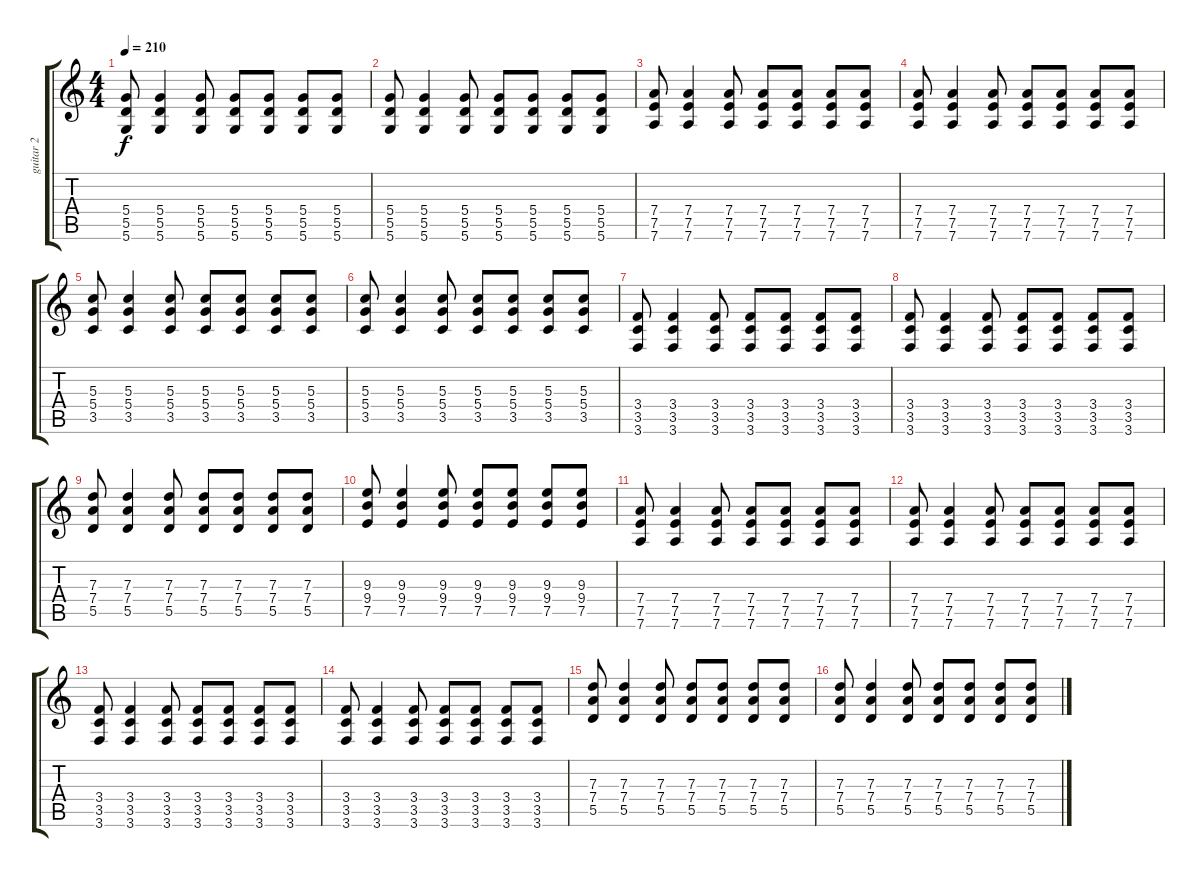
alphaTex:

\track ("guitar 2" "guitar 2") {instrument distortionguitar}
\staff {score tabs}
\tuning (E4 B3 G3 D3 A2 D2) {hide}
\ts (4 4)
\tempo 210
\clef g2
\ks c
(5.4 5.5 5.6).8{dy f} (5.4 5.5 5.6).4 (5.4 5.5 5.6).8 (5.4 5.5 5.6).8 (5.4 5.5 5.6).8 (5.4 5.5 5.6).8 (5.4 5.5 5.6).8 |
(5.4 5.5 5.6).8 (5.4 5.5 5.6).4 (5.4 5.5 5.6).8 (5.4 5.5 5.6).8 (5.4 5.5 5.6).8 (5.4 5.5 5.6).8 (5.4 5.5 5.6).8 |
(7.4 7.5 7.6).8 (7.4 7.5 7.6).4 (7.4 7.5 7.6).8 (7.4 7.5 7.6).8 (7.4 7.5 7.6).8 (7.4 7.5 7.6).8 (7.4 7.5 7.6).8 |
(7.4 7.5 7.6).8 (7.4 7.5 7.6).4 (7.4 7.5 7.6).8 (7.4 7.5 7.6).8 (7.4 7.5 7.6).8 (7.4 7.5 7.6).8 (7.4 7.5 7.6).8 |
(5.3 5.4 3.5).8 (5.3 5.4 3.5).4 (5.3 5.4 3.5).8 (5.3 5.4 3.5).8 (5.3 5.4 3.5).8 (5.3 5.4 3.5).8 (5.3 5.4 3.5).8 |
(5.3 5.4 3.5).8 (5.3 5.4 3.5).4 (5.3 5.4 3.5).8 (5.3 5.4 3.5).8 (5.3 5.4 3.5).8 (5.3 5.4 3.5).8 (5.3 5.4 3.5).8 |
(3.4 3.5 3.6).8 (3.4 3.5 3.6).4 (3.4 3.5 3.6).8 (3.4 3.5 3.6).8 (3.4 3.5 3.6).8 (3.4 3.5 3.6).8 (3.4 3.5 3.6).8 |
(3.4 3.5 3.6).8 (3.4 3.5 3.6).4 (3.4 3.5 3.6).8 (3.4 3.5 3.6).8 (3.4 3.5 3.6).8 (3.4 3.5 3.6).8 (3.4 3.5 3.6).8 |
(7.3 7.4 5.5).8 (7.3 7.4 5.5).4 (7.3 7.4 5.5).8 (7.3 7.4 5.5).8 (7.3 7.4 5.5).8 (7.3 7.4 5.5).8 (7.3 7.4 5.5).8 |
(9.3 9.4 7.5).8 (9.3 9.4 7.5).4 (9.3 9.4 7.5).8 (9.3 9.4 7.5).8 (9.3 9.4 7.5).8 (9.3 9.4 7.5).8 (9.3 9.4 7.5).8 |
(7.4 7.5 7.6).8 (7.4 7.5 7.6).4 (7.4 7.5 7.6).8 (7.4 7.5 7.6).8 (7.4 7.5 7.6).8 (7.4 7.5 7.6).8 (7.4 7.5 7.6).8 |
(7.4 7.5 7.6).8 (7.4 7.5 7.6).4 (7.4 7.5 7.6).8 (7.4 7.5 7.6).8 (7.4 7.5 7.6).8 (7.4 7.5 7.6).8 (7.4 7.5 7.6).8 |
(3.4 3.5 3.6).8 (3.4 3.5 3.6).4 (3.4 3.5 3.6).8 (3.4 3.5 3.6).8 (3.4 3.5 3.6).8 (3.4 3.5 3.6).8 (3.4 3.5 3.6).8 |
(3.4 3.5 3.6).8 (3.4 3.5 3.6).4 (3.4 3.5 3.6).8 (3.4 3.5 3.6).8 (3.4 3.5 3.6).8 (3.4 3.5 3.6).8 (3.4 3.5 3.6).8 |
(7.3 7.4 5.5).8 (7.3 7.4 5.5).4 (7.3 7.4 5.5).8 (7.3 7.4 5.5).8 (7.3 7.4 5.5).8 (7.3 7.4 5.5).8 (7.3 7.4 5.5).8 |
(7.3 7.4 5.5).8 (7.3 7.4 5.5).4 (7.3 7.4 5.5).8 (7.3 7.4 5.5).8 (7.3 7.4 5.5).8 (7.3 7.4 5.5).8 (7.3 7.4 5.5).8
